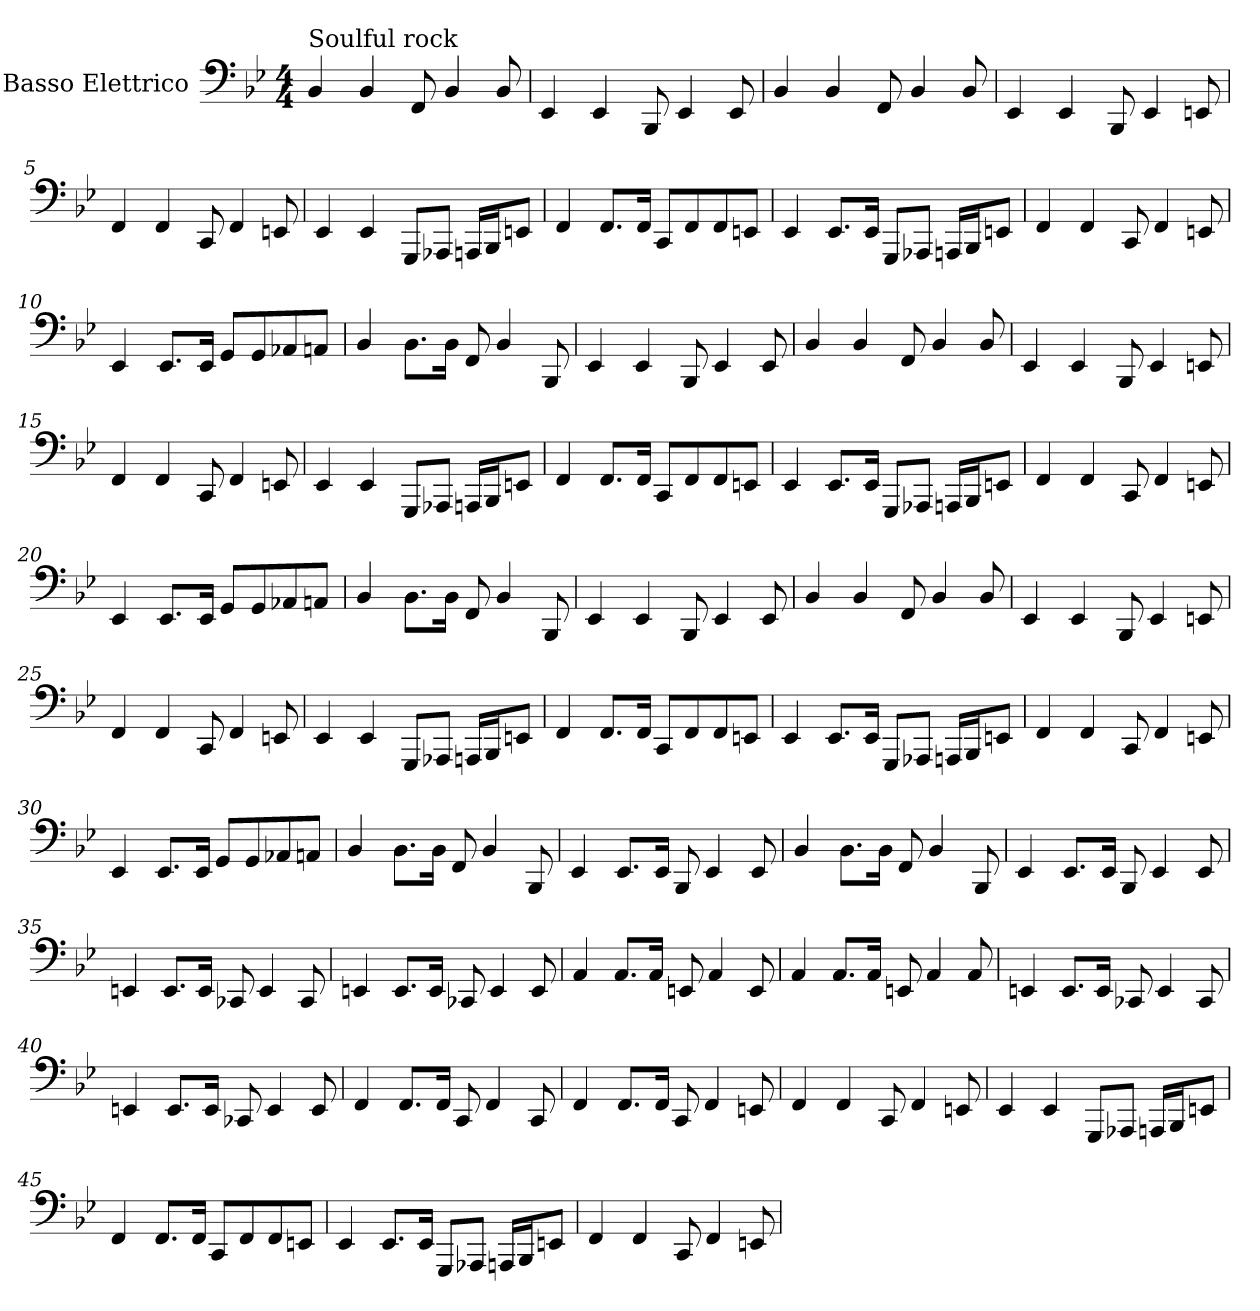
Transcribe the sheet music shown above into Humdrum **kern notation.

**kern
*part1
*staff1
*I"Basso Elettrico
*stria4
*
*k[b-e-]
*B-:
*M4/4
*MM90
=1
!LO:TX:a:t=Soulful rock
4BB-
4BB-
8FF
4BB-
8BB-
=2
4EE-
4EE-
8BBB-
4EE-
8EE-
=3
4BB-
4BB-
8FF
4BB-
8BB-
=4
4EE-
4EE-
8BBB-
4EE-
8EEn
=5
4FF
4FF
8CC
4FF
8EEn
=6
4EE-
4EE-
8GGGL
8AAA-XJ
16AAAnLL
16BBB-J
8EEnJ
=7
4FF
8.FFL
16FFJk
8CCL
8FF
8FF
8EEnJ
=8
4EE-
8.EE-L
16EE-Jk
8GGGL
8AAA-XJ
16AAAnLL
16BBB-J
8EEnJ
=9
4FF
4FF
8CC
4FF
8EEn
=10
4EE-
8.EE-L
16EE-Jk
8GGL
8GG
8AA-X
8AAnJ
=11
4BB-
8.BB-L
16BB-Jk
8FF
4BB-
8BBB-
=12
4EE-
4EE-
8BBB-
4EE-
8EE-
=13
4BB-
4BB-
8FF
4BB-
8BB-
=14
4EE-
4EE-
8BBB-
4EE-
8EEn
=15
4FF
4FF
8CC
4FF
8EEn
=16
4EE-
4EE-
8GGGL
8AAA-XJ
16AAAnLL
16BBB-J
8EEnJ
=17
4FF
8.FFL
16FFJk
8CCL
8FF
8FF
8EEnJ
=18
4EE-
8.EE-L
16EE-Jk
8GGGL
8AAA-XJ
16AAAnLL
16BBB-J
8EEnJ
=19
4FF
4FF
8CC
4FF
8EEn
=20
4EE-
8.EE-L
16EE-Jk
8GGL
8GG
8AA-X
8AAnJ
=21
4BB-
8.BB-L
16BB-Jk
8FF
4BB-
8BBB-
=22
4EE-
4EE-
8BBB-
4EE-
8EE-
=23
4BB-
4BB-
8FF
4BB-
8BB-
=24
4EE-
4EE-
8BBB-
4EE-
8EEn
=25
4FF
4FF
8CC
4FF
8EEn
=26
4EE-
4EE-
8GGGL
8AAA-XJ
16AAAnLL
16BBB-J
8EEnJ
=27
4FF
8.FFL
16FFJk
8CCL
8FF
8FF
8EEnJ
=28
4EE-
8.EE-L
16EE-Jk
8GGGL
8AAA-XJ
16AAAnLL
16BBB-J
8EEnJ
=29
4FF
4FF
8CC
4FF
8EEn
=30
4EE-
8.EE-L
16EE-Jk
8GGL
8GG
8AA-X
8AAnJ
=31
4BB-
8.BB-L
16BB-Jk
8FF
4BB-
8BBB-
=32
4EE-
8.EE-L
16EE-Jk
8BBB-
4EE-
8EE-
=33
4BB-
8.BB-L
16BB-Jk
8FF
4BB-
8BBB-
=34
4EE-
8.EE-L
16EE-Jk
8BBB-
4EE-
8EE-
=35
4EEn
8.EEL
16EEJk
8CC-X
4EE
8CC-
=36
4EEn
8.EEL
16EEJk
8CC-X
4EE
8EE
=37
4AA
8.AAL
16AAJk
8EEn
4AA
8EE
=38
4AA
8.AAL
16AAJk
8EEn
4AA
8AA
=39
4EEn
8.EEL
16EEJk
8CC-X
4EE
8CC-
=40
4EEn
8.EEL
16EEJk
8CC-X
4EE
8EE
=41
4FF
8.FFL
16FFJk
8CC
4FF
8CC
=42
4FF
8.FFL
16FFJk
8CC
4FF
8EEn
=43
4FF
4FF
8CC
4FF
8EEn
=44
4EE-
4EE-
8GGGL
8AAA-XJ
16AAAnLL
16BBB-J
8EEnJ
=45
4FF
8.FFL
16FFJk
8CCL
8FF
8FF
8EEnJ
=46
4EE-
8.EE-L
16EE-Jk
8GGGL
8AAA-XJ
16AAAnLL
16BBB-J
8EEnJ
=47
4FF
4FF
8CC
4FF
8EEn
=
*-
